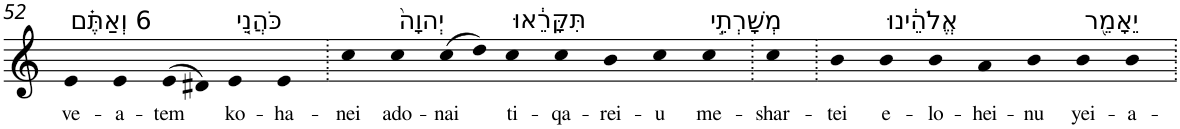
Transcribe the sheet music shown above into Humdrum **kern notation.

**kern	**text
*part1	*part1
*staff1	*staff1
*I"Piano	*
*I'Pno	*
!!LO:PB:g=z
*clefG2	*
*k[]	*
=52	=52
!LO:TX:a:t=6 וְאַתֶּ֗ם	!
!	!LO:LY:b
4e	ve-
!	!LO:LY:b
4e	-a-
!	!LO:LY:b
(>8e	-tem
8d#X)	.
!LO:TX:a:t=כֹּהֲנֵ֤י	!
!	!LO:LY:b
4e	ko-
!	!LO:LY:b
4e	-ha-
=53.	=53.
!	!LO:LY:b
4cc	-nei
!LO:TX:a:t=יְהוָה֙	!
!	!LO:LY:b
4cc	ado-
!	!LO:LY:b
(8cc	-nai
8dd)	.
!LO:TX:a:t=תִּקָּרֵ֔אוּ	!
!	!LO:LY:b
4cc	ti-
!	!LO:LY:b
4cc	-qa-
!	!LO:LY:b
4b	-rei-
!	!LO:LY:b
4cc	-u
!LO:TX:a:t=מְשָׁרְתֵ֣י	!
!	!LO:LY:b
4cc	me-
=54.	=54.
!	!LO:LY:b
4cc	-shar-
=55.	=55.
!	!LO:LY:b
4b	-tei
!LO:TX:a:t=אֱלֹהֵ֔ינוּ	!
!	!LO:LY:b
4b	e-
!	!LO:LY:b
4b	-lo-
!	!LO:LY:b
4a	-hei-
!	!LO:LY:b
4b	-nu
!LO:TX:a:t=יֵאָמֵ֖ר	!
!	!LO:LY:b
4b	yei-
!	!LO:LY:b
4b	-a-
=.	=.
*-	*-
